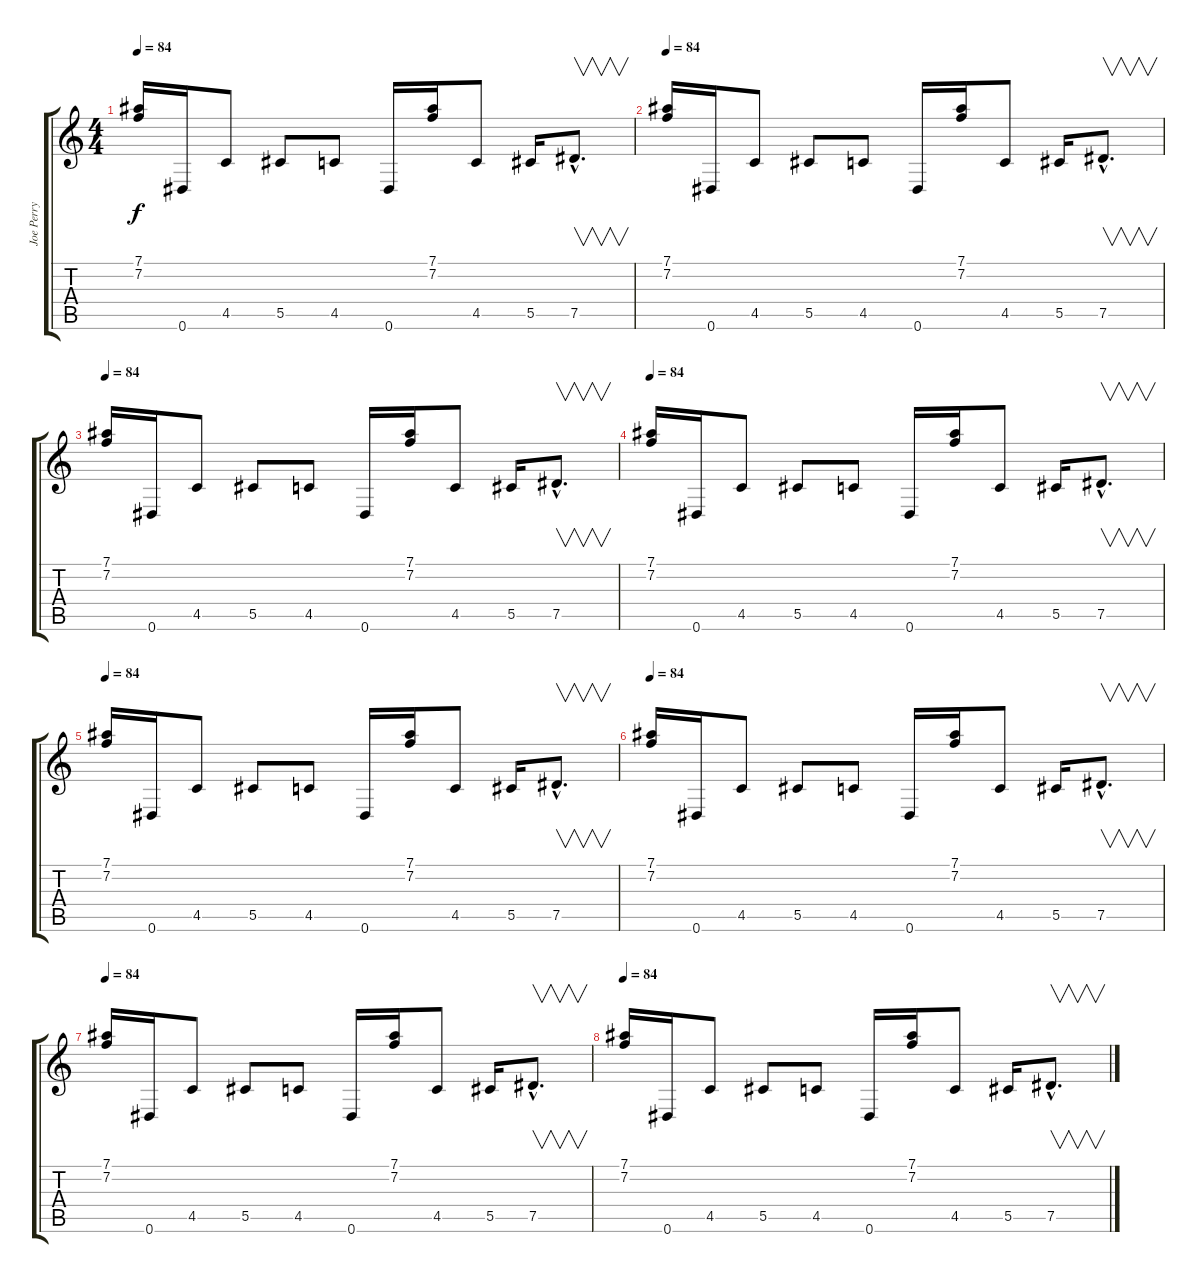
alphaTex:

\track ("Joe Perry" "Joe Perry") {instrument distortionguitar}
\staff {score tabs}
\tuning (Eb4 Bb3 Gb3 Db3 Ab2 Eb2) {hide}
\ts (4 4)
\tempo 84
\clef g2
\ks c
(7.1 7.2).16{dy f} 0.6.16 4.5.8 5.5.8 4.5.8 0.6.16 (7.1 7.2).16 4.5.8 5.5.16 7.5{hac}.8{v d} |
\tempo 84
(7.1 7.2).16 0.6.16 4.5.8 5.5.8 4.5.8 0.6.16 (7.1 7.2).16 4.5.8 5.5.16 7.5{hac}.8{v d} |
\tempo 84
(7.1 7.2).16 0.6.16 4.5.8 5.5.8 4.5.8 0.6.16 (7.1 7.2).16 4.5.8 5.5.16 7.5{hac}.8{v d} |
\tempo 84
(7.1 7.2).16 0.6.16 4.5.8 5.5.8 4.5.8 0.6.16 (7.1 7.2).16 4.5.8 5.5.16 7.5{hac}.8{v d} |
\tempo 84
(7.1 7.2).16 0.6.16 4.5.8 5.5.8 4.5.8 0.6.16 (7.1 7.2).16 4.5.8 5.5.16 7.5{hac}.8{v d} |
\tempo 84
(7.1 7.2).16 0.6.16 4.5.8 5.5.8 4.5.8 0.6.16 (7.1 7.2).16 4.5.8 5.5.16 7.5{hac}.8{v d} |
\tempo 84
(7.1 7.2).16 0.6.16 4.5.8 5.5.8 4.5.8 0.6.16 (7.1 7.2).16 4.5.8 5.5.16 7.5{hac}.8{v d} |
\tempo 84
(7.1 7.2).16 0.6.16 4.5.8 5.5.8 4.5.8 0.6.16 (7.1 7.2).16 4.5.8 5.5.16 7.5{hac}.8{v d}
